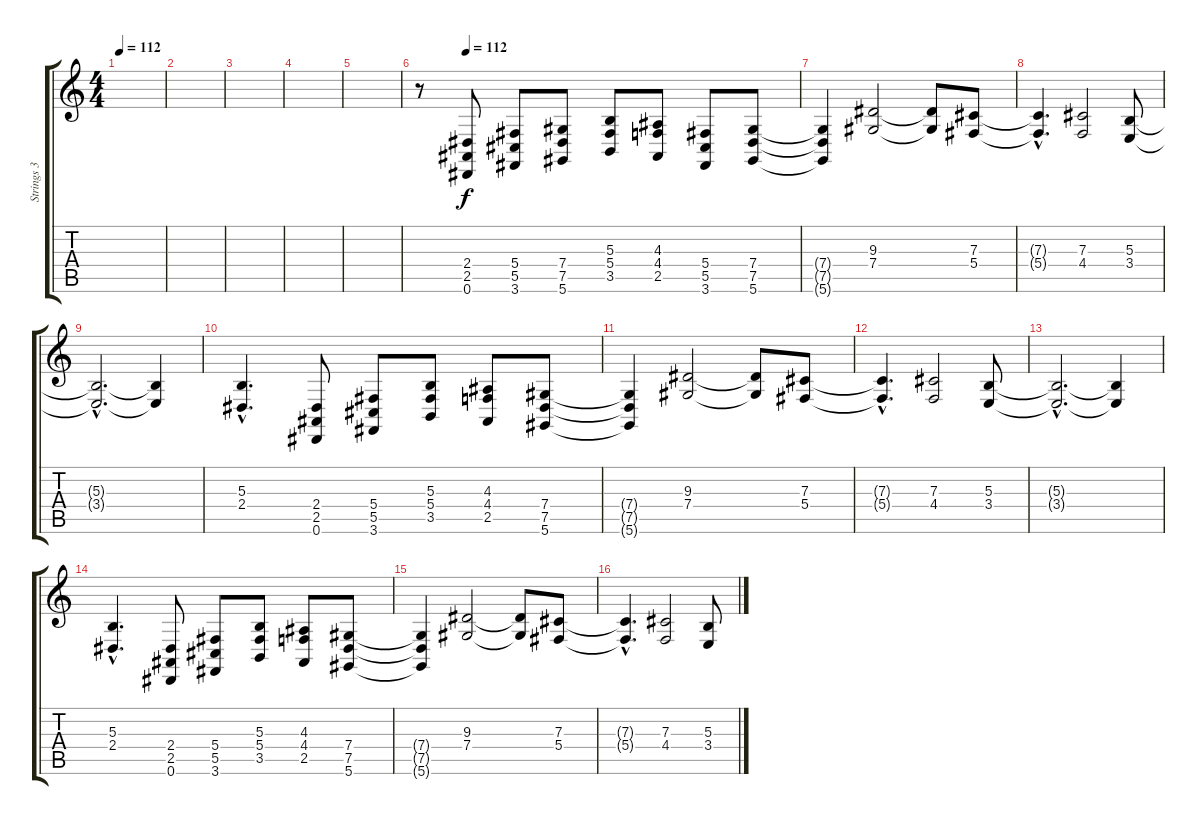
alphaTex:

\track ("Strings 3" "Strings 3") {instrument stringensemble2}
\staff {score tabs}
\tuning (Eb4 Bb3 Gb3 Db3 Ab2 Eb2) {hide}
\ts (4 4)
\tempo 112
\clef g2
\ks c
|
|
|
|
|
\tempo (112 0.125)
r.8{volume 13 balance 8} (2.4 2.5 0.6).8 (5.4 5.5 3.6).8 (7.4 7.5 5.6).8 (5.3 5.4 3.5).8 (4.3 4.4 2.5).8 (5.4 5.5 3.6).8 (7.4 7.5 5.6).8 |
(7.4{t} 7.5{t} 5.6{t}).4 (9.3 7.4).2 (9.3{t} 7.4{t}).8 (7.3 5.4).8 |
(7.3{hac t} 5.4{hac t}).4{d} (7.3 4.4).2 (5.3 3.4).8 |
(5.3{hac t} 3.4{hac t}).2{d} (5.3{t} 3.4{t}).4 |
(5.3{hac} 2.4{hac}).4{d} (2.4 2.5 0.6).8 (5.4 5.5 3.6).8 (5.3 5.4 3.5).8 (4.3 4.4 2.5).8 (7.4 7.5 5.6).8 |
(7.4{t} 7.5{t} 5.6{t}).4 (9.3 7.4).2 (9.3{t} 7.4{t}).8 (7.3 5.4).8 |
(7.3{hac t} 5.4{hac t}).4{d} (7.3 4.4).2 (5.3 3.4).8 |
(5.3{hac t} 3.4{hac t}).2{d} (5.3{t} 3.4{t}).4 |
(5.3{hac} 2.4{hac}).4{d} (2.4 2.5 0.6).8 (5.4 5.5 3.6).8 (5.3 5.4 3.5).8 (4.3 4.4 2.5).8 (7.4 7.5 5.6).8 |
(7.4{t} 7.5{t} 5.6{t}).4 (9.3 7.4).2 (9.3{t} 7.4{t}).8 (7.3 5.4).8 |
(7.3{hac t} 5.4{hac t}).4{d} (7.3 4.4).2 (5.3 3.4).8
